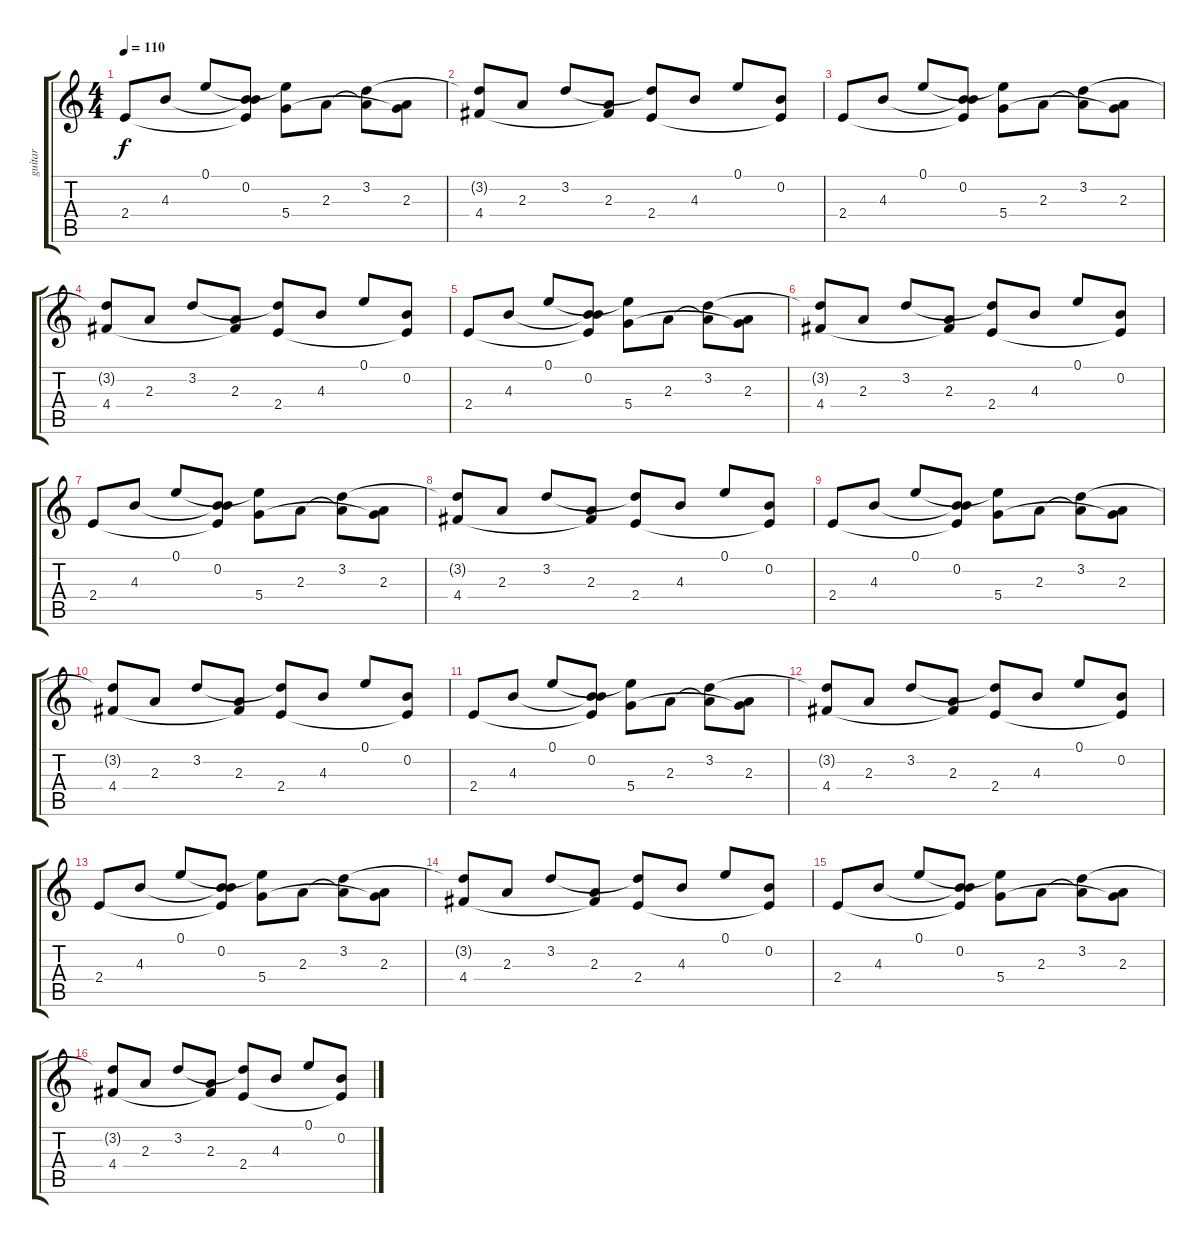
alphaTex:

\track ("guitar" "guitar") {instrument electricguitarclean}
\staff {score tabs}
\tuning (E4 B3 G3 D3 A2 E2) {hide}
\ts (4 4)
\tempo 110
\tempo 104
\tempo 110
\clef g2
\ks c
2.4.8{dy f instrument electricguitarclean} 4.3.8 0.1.8 (0.2 4.3{t} 2.4{t}).8 (0.1{t} 5.4).8 2.3.8 (3.2 2.3{t}).8 (2.3 5.4{t}).8 |
(3.2{t} 4.4).8 2.3.8 3.2.8 (2.3 4.4{t}).8 (3.2{t} 2.4).8 4.3.8 0.1.8 (0.2 2.4{t}).8 |
2.4.8 4.3.8 0.1.8 (0.2 4.3{t} 2.4{t}).8 (0.1{t} 5.4).8 2.3.8 (3.2 2.3{t}).8 (2.3 5.4{t}).8 |
(3.2{t} 4.4).8 2.3.8 3.2.8 (2.3 4.4{t}).8 (3.2{t} 2.4).8 4.3.8 0.1.8 (0.2 2.4{t}).8 |
2.4.8 4.3.8 0.1.8 (0.2 4.3{t} 2.4{t}).8 (0.1{t} 5.4).8 2.3.8 (3.2 2.3{t}).8 (2.3 5.4{t}).8 |
(3.2{t} 4.4).8 2.3.8 3.2.8 (2.3 4.4{t}).8 (3.2{t} 2.4).8 4.3.8 0.1.8 (0.2 2.4{t}).8 |
2.4.8 4.3.8 0.1.8 (0.2 4.3{t} 2.4{t}).8 (0.1{t} 5.4).8 2.3.8 (3.2 2.3{t}).8 (2.3 5.4{t}).8 |
(3.2{t} 4.4).8 2.3.8 3.2.8 (2.3 4.4{t}).8 (3.2{t} 2.4).8 4.3.8 0.1.8 (0.2 2.4{t}).8 |
2.4.8 4.3.8 0.1.8 (0.2 4.3{t} 2.4{t}).8 (0.1{t} 5.4).8 2.3.8 (3.2 2.3{t}).8 (2.3 5.4{t}).8 |
(3.2{t} 4.4).8 2.3.8 3.2.8 (2.3 4.4{t}).8 (3.2{t} 2.4).8 4.3.8 0.1.8 (0.2 2.4{t}).8 |
2.4.8 4.3.8 0.1.8 (0.2 4.3{t} 2.4{t}).8 (0.1{t} 5.4).8 2.3.8 (3.2 2.3{t}).8 (2.3 5.4{t}).8 |
(3.2{t} 4.4).8 2.3.8 3.2.8 (2.3 4.4{t}).8 (3.2{t} 2.4).8 4.3.8 0.1.8 (0.2 2.4{t}).8 |
2.4.8 4.3.8 0.1.8 (0.2 4.3{t} 2.4{t}).8 (0.1{t} 5.4).8 2.3.8 (3.2 2.3{t}).8 (2.3 5.4{t}).8 |
(3.2{t} 4.4).8 2.3.8 3.2.8 (2.3 4.4{t}).8 (3.2{t} 2.4).8 4.3.8 0.1.8 (0.2 2.4{t}).8 |
2.4.8 4.3.8 0.1.8 (0.2 4.3{t} 2.4{t}).8 (0.1{t} 5.4).8 2.3.8 (3.2 2.3{t}).8 (2.3 5.4{t}).8 |
(3.2{t} 4.4).8 2.3.8 3.2.8 (2.3 4.4{t}).8 (3.2{t} 2.4).8 4.3.8 0.1.8 (0.2 2.4{t}).8
